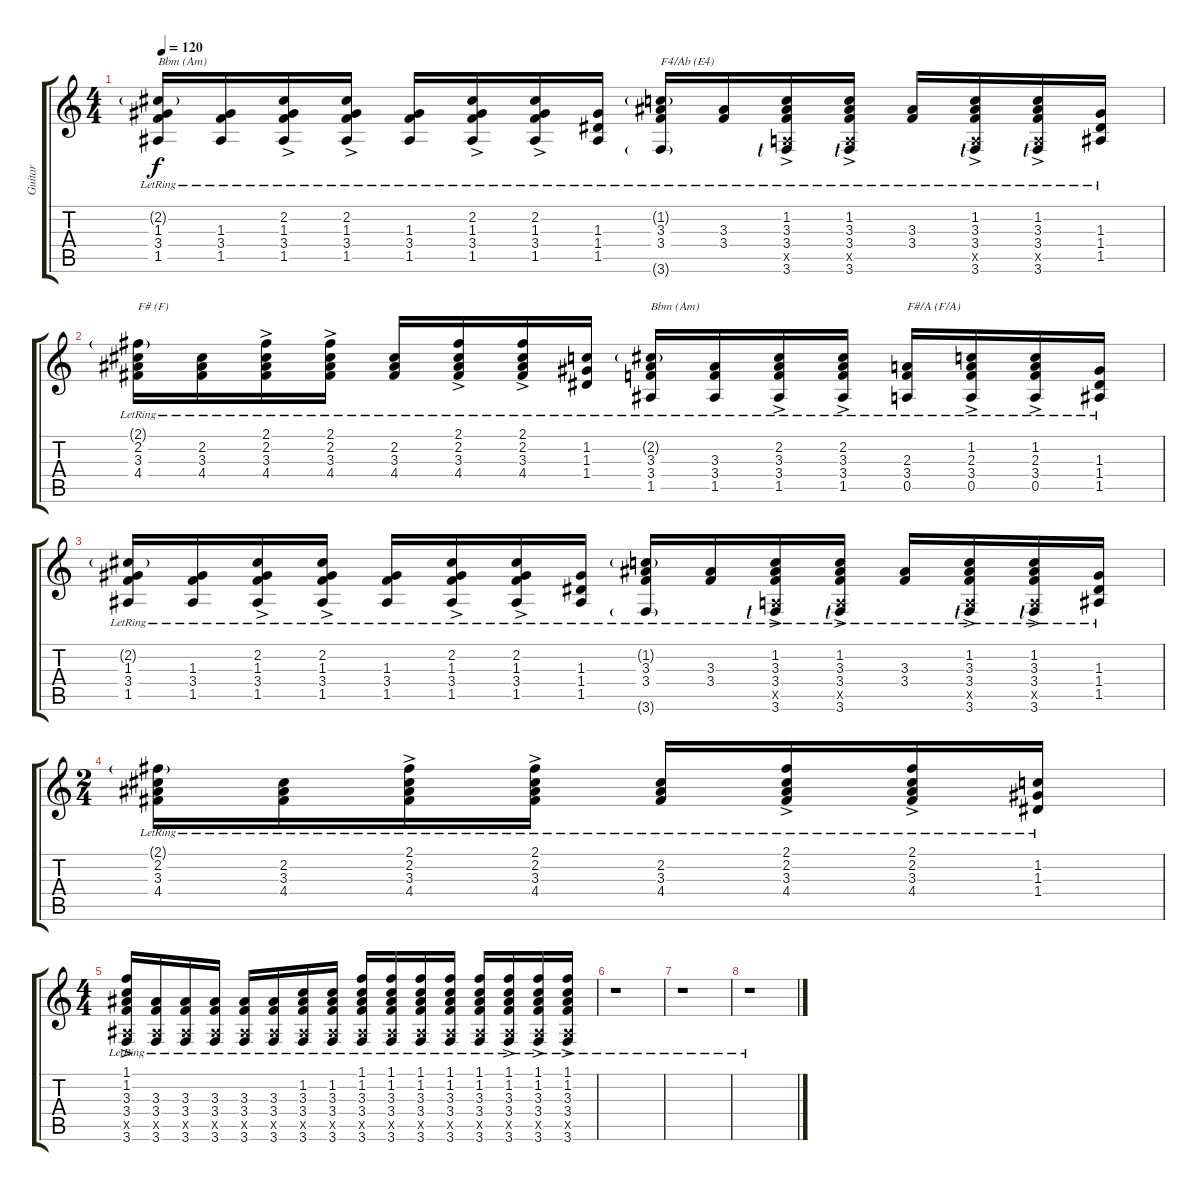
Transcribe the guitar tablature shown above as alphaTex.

\track ("Guitar" "Guitar") {instrument distortionguitar}
\staff {score tabs}
\tuning (E4 B3 G3 D3 A2 D2) {hide}
\ts (4 4)
\tempo 120
\clef g2
\ks c
(2.2{g lr} 1.3{lr} 3.4{lr} 1.5{lr}).16{txt "Bbm (Am)" dy f volume 10 balance 0 instrument acousticguitarnylon} (1.3{lr} 3.4{lr} 1.5{lr}).16 (2.2{ac lr} 1.3{ac lr} 3.4{ac lr} 1.5{ac lr}).16 (2.2{ac lr} 1.3{ac lr} 3.4{ac lr} 1.5{ac lr}).16 (1.3{lr} 3.4{lr} 1.5{lr}).16 (2.2{ac lr} 1.3{ac lr} 3.4{ac lr} 1.5{ac lr}).16 (2.2{ac lr} 1.3{ac lr} 3.4{ac lr} 1.5{ac lr}).16 (1.3{lr} 1.4{lr} 1.5{lr}).16 (1.2{g lr} 3.3{lr} 3.4{lr} 3.6{g lr}).16{txt "F4/Ab (E4)"} (3.3{lr} 3.4{lr}).16 (1.2{ac lr} 3.3{ac lr} 3.4{ac lr} 0.5{ac x} 3.6{ac lr lf 1}).16 (1.2{ac lr} 3.3{ac lr} 3.4{ac lr} 0.5{ac x} 3.6{ac lr lf 1}).16 (3.3{lr} 3.4{lr}).16 (1.2{ac lr} 3.3{ac lr} 3.4{ac lr} 0.5{ac x} 3.6{ac lr lf 1}).16 (1.2{ac lr} 3.3{ac lr} 3.4{ac lr} 0.5{ac x} 3.6{ac lr lf 1}).16 (1.3{lr} 1.4{lr} 1.5{lr}).16 |
(2.1{g lr} 2.2{lr} 3.3{lr} 4.4{lr}).16{txt "F# (F)"} (2.2{lr} 3.3{lr} 4.4{lr}).16 (2.1{ac lr} 2.2{ac lr} 3.3{ac lr} 4.4{ac lr}).16 (2.1{ac lr} 2.2{ac lr} 3.3{ac lr} 4.4{ac lr}).16 (2.2{lr} 3.3{lr} 4.4{lr}).16 (2.1{ac lr} 2.2{ac lr} 3.3{ac lr} 4.4{ac lr}).16 (2.1{ac lr} 2.2{ac lr} 3.3{ac lr} 4.4{ac lr}).16 (1.2{lr} 1.3{lr} 1.4{lr}).16 (2.2{g lr} 3.3{lr} 3.4{lr} 1.5{lr}).16{txt "Bbm (Am)"} (3.3{lr} 3.4{lr} 1.5{lr}).16 (2.2{ac lr} 3.3{ac lr} 3.4{ac lr} 1.5{ac lr}).16 (2.2{ac lr} 3.3{ac lr} 3.4{ac lr} 1.5{ac lr}).16 (2.3{lr} 3.4{lr} 0.5).16{txt "F#/A (F/A)"} (1.2{ac lr} 2.3{ac lr} 3.4{ac lr} 0.5{ac}).16 (1.2{ac lr} 2.3{ac lr} 3.4{ac lr} 0.5{ac}).16 (1.3{lr} 1.4{lr} 1.5{lr}).16 |
(2.2{g lr} 1.3{lr} 3.4{lr} 1.5{lr}).16 (1.3{lr} 3.4{lr} 1.5{lr}).16 (2.2{ac lr} 1.3{ac lr} 3.4{ac lr} 1.5{ac lr}).16 (2.2{ac lr} 1.3{ac lr} 3.4{ac lr} 1.5{ac lr}).16 (1.3{lr} 3.4{lr} 1.5{lr}).16 (2.2{ac lr} 1.3{ac lr} 3.4{ac lr} 1.5{ac lr}).16 (2.2{ac lr} 1.3{ac lr} 3.4{ac lr} 1.5{ac lr}).16 (1.3{lr} 1.4{lr} 1.5{lr}).16 (1.2{g lr} 3.3{lr} 3.4{lr} 3.6{g lr}).16 (3.3{lr} 3.4{lr}).16 (1.2{ac lr} 3.3{ac lr} 3.4{ac lr} 0.5{ac x} 3.6{ac lr lf 1}).16 (1.2{ac lr} 3.3{ac lr} 3.4{ac lr} 0.5{ac x} 3.6{ac lr lf 1}).16 (3.3{lr} 3.4{lr}).16 (1.2{ac lr} 3.3{ac lr} 3.4{ac lr} 0.5{ac x} 3.6{ac lr lf 1}).16 (1.2{ac lr} 3.3{ac lr} 3.4{ac lr} 0.5{ac x} 3.6{ac lr lf 1}).16 (1.3{lr} 1.4{lr} 1.5{lr}).16 |
\ts (2 4)
(2.1{g lr} 2.2{lr} 3.3{lr} 4.4{lr}).16 (2.2{lr} 3.3{lr} 4.4{lr}).16 (2.1{ac lr} 2.2{ac lr} 3.3{ac lr} 4.4{ac lr}).16 (2.1{ac lr} 2.2{ac lr} 3.3{ac lr} 4.4{ac lr}).16 (2.2{lr} 3.3{lr} 4.4{lr}).16 (2.1{ac lr} 2.2{ac lr} 3.3{ac lr} 4.4{ac lr}).16 (2.1{ac lr} 2.2{ac lr} 3.3{ac lr} 4.4{ac lr}).16 (1.2{lr} 1.3{lr} 1.4{lr}).16 |
\ts (4 4)
(1.1{ac lr} 1.2{ac lr} 3.3{ac lr} 3.4{ac lr} 1.5{ac x} 3.6{ac}).16 (3.3{lr} 3.4{lr} 1.5{x} 3.6{lr}).16 (3.3{lr} 3.4{lr} 1.5{x} 3.6{lr}).16 (3.3{lr} 3.4{lr} 1.5{x} 3.6{lr}).16 (3.3{lr} 3.4{lr} 1.5{x} 3.6{lr}).16 (3.3{lr} 3.4{lr} 1.5{x} 3.6{lr}).16 (1.2{lr} 3.3{lr} 3.4{lr} 1.5{x} 3.6{lr}).16 (1.2{lr} 3.3{lr} 3.4{lr} 1.5{x} 3.6{lr}).16 (1.1{lr} 1.2{lr} 3.3{lr} 3.4{lr} 1.5{x} 3.6{lr}).16 (1.1{lr} 1.2{lr} 3.3{lr} 3.4{lr} 1.5{x} 3.6{lr}).16 (1.1{lr} 1.2{lr} 3.3{lr} 3.4{lr} 1.5{x} 3.6{lr}).16 (1.1{lr} 1.2{lr} 3.3{lr} 3.4{lr} 1.5{x} 3.6{lr}).16 (1.1{lr} 1.2{lr} 3.3{lr} 3.4{lr} 1.5{x} 3.6{lr}).16 (1.1{ac lr} 1.2{ac lr} 3.3{ac lr} 3.4{ac lr} 1.5{ac x} 3.6{ac lr}).16 (1.1{ac lr} 1.2{ac lr} 3.3{ac lr} 3.4{ac lr} 1.5{ac x} 3.6{ac lr}).16 (1.1{ac lr} 1.2{ac lr} 3.3{ac lr} 3.4{ac lr} 1.5{ac x} 3.6{ac lr}).16 |
r.1 |
r.1 |
r.1
